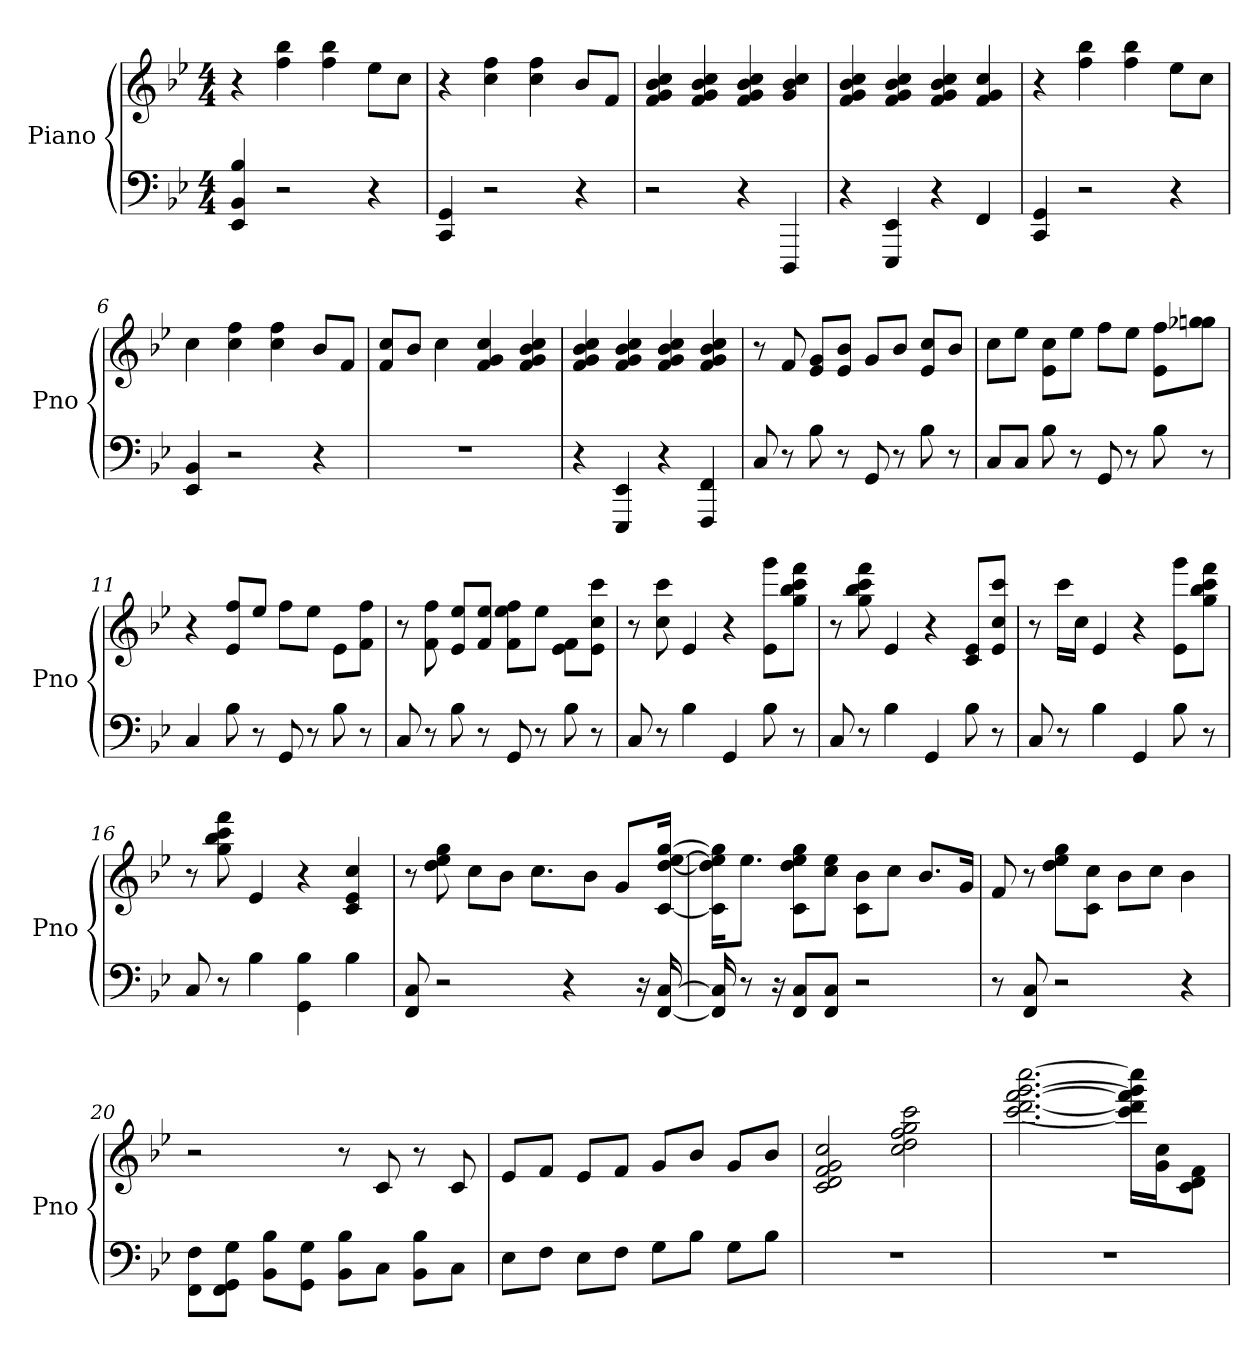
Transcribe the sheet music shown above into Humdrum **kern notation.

**kern	**kern
*part1	*part1
*staff2	*staff1
*I"Piano	*
*I'Pno	*
*clefF4	*clefG2
*k[b-e-]	*k[b-e-]
*B-:	*B-:
*M4/4	*M4/4
*MM187	*MM187
=1	=1
4BB- 4EE- 4B-	4r
2r	4ff 4bb-
.	4ff 4bb-
4r	8ee-\L
.	8cc\J
=2	=2
4CC 4GG	4r
2r	4ff 4cc
.	4cc 4ff
4r	8b-/L
.	8f/J
=3	=3
2r	4g 4f 4b- 4cc
.	4g 4f 4b- 4cc
4r	4g 4f 4b- 4cc
4DDD	4g 4b- 4cc
=4	=4
4r	4b- 4cc 4g 4f
4EE- 4EEE-	4g 4cc 4b- 4f
4r	4g 4cc 4b- 4f
4FF	4g 4cc 4f
=5	=5
4GG 4CC	4r
2r	4ff 4bb-
.	4ff 4bb-
4r	8ee-\L
.	8cc\J
=6	=6
4EE- 4BB-	4cc
2r	4cc 4ff
.	4cc 4ff
4r	8b-/L
.	8f/J
=7	=7
1r	8f/ 8cc/L
.	8b-/J
.	4cc
.	4f 4g 4cc
.	4b- 4f 4g 4cc
=8	=8
4r	4f 4b- 4g 4cc
4EE- 4EEE-	4b- 4f 4g 4cc
4r	4cc 4g 4b- 4f
4FFF 4FF	4b- 4g 4cc 4f
=9	=9
8C	8r
8r	8f
8B-	8g/ 8e-/L
8r	8b-/ 8e-/J
8GG	8g/L
8r	8b-/J
8B-	8e-/ 8cc/L
8r	8b-/J
=10	=10
8C/L	8cc\L
8C/J	8ee-\J
8B-	8cc\ 8e-\L
8r	8ee-\J
8GG	8ff\L
8r	8ee-\J
8B-	8e-\ 8ff\L
8r	8gg-\ 8gg\J
=11	=11
4C	4r
8B-	8e-/ 8ff/L
8r	8ee-/J
8GG	8ff\L
8r	8ee-\J
8B-	8e-\L
8r	8f\ 8ff\J
=12	=12
8C	8r
8r	8ff 8f
8B-	8e-/ 8ee-/L
8r	8ee-/ 8f/J
8GG	8ff\ 8ee-\ 8f\L
8r	8ee-\J
8B-	8f\ 8e-\L
8r	8e-\ 8cc\ 8ccc\J
=13	=13
8C	8r
8r	8cc 8ccc
4B-	4e-
4GG	4r
8B-	8e-\ 8ggg\L
8r	8ccc\ 8fff\ 8gg\ 8bb-\J
=14	=14
8C	8r
8r	8fff 8gg 8bb- 8ccc
4B-	4e-
4GG	4r
8B-	8c/ 8e-/L
8r	8cc/ 8ccc/ 8e-/J
=15	=15
8C	8r
8r	16ccc\LL
.	16cc\JJ
4B-	4e-
4GG	4r
8B-	8ggg\ 8e-\L
8r	8gg\ 8fff\ 8bb-\ 8ccc\J
=16	=16
8C	8r
8r	8ccc 8gg 8bb- 8fff
4B-	4e-
4GG 4B-	4r
4B-	4cc 4e- 4c
=17	=17
8C 8FF	8r
2r	8gg 8dd 8ee-
.	8cc\L
.	8b-\J
.	8.cc\L
4r	.
.	8b-\J
.	8g/L
16r	.
[16C [16FF	[16dd/ [16gg/ [16ee-/ [16c/Jk
=18	=18
16C] 16FF]	16dd]\ 16gg]\ 16ee-]\ 16c]\KL
8r	8.ee-\J
16r	.
8C/ 8FF/L	8ee-\ 8c\ 8dd\ 8gg\L
8C/ 8FF/J	8ee-\ 8cc\J
2r	8b-\ 8c\L
.	8cc\J
.	8.b-/L
.	16g/Jk
=19	=19
8r	8f
8C 8FF	8r
2r	8ee-\ 8dd\ 8gg\L
.	8c\ 8cc\J
.	8b-\L
.	8cc\J
4r	4b-
=20	=20
8F\ 8FF\L	2r
8FF\ 8GG\ 8G\J	.
8B-\ 8BB-\L	.
8GG\ 8G\J	.
8B-\ 8BB-\L	8r
8C\J	8c
8B-\ 8BB-\L	8r
8C\J	8c
=21	=21
8E-\L	8e-/L
8F\J	8f/J
8E-\L	8e-/L
8F\J	8f/J
8G\L	8g/L
8B-\J	8b-/J
8G\L	8g/L
8B-\J	8b-/J
=22	=22
1r	2cc 2c 2g 2f 2d
.	2gg 2ccc 2ff 2cc 2dd
=23	=23
1r	[2.fff [2.ccc [2.ggg [2.ddd [2.cccc
.	16fff]\ 16ccc]\ 16ggg]\ 16ddd]\ 16cccc]\LL
.	16g\ 16cc\J
.	8c\ 8f\ 8d\J
=	=
*-	*-
